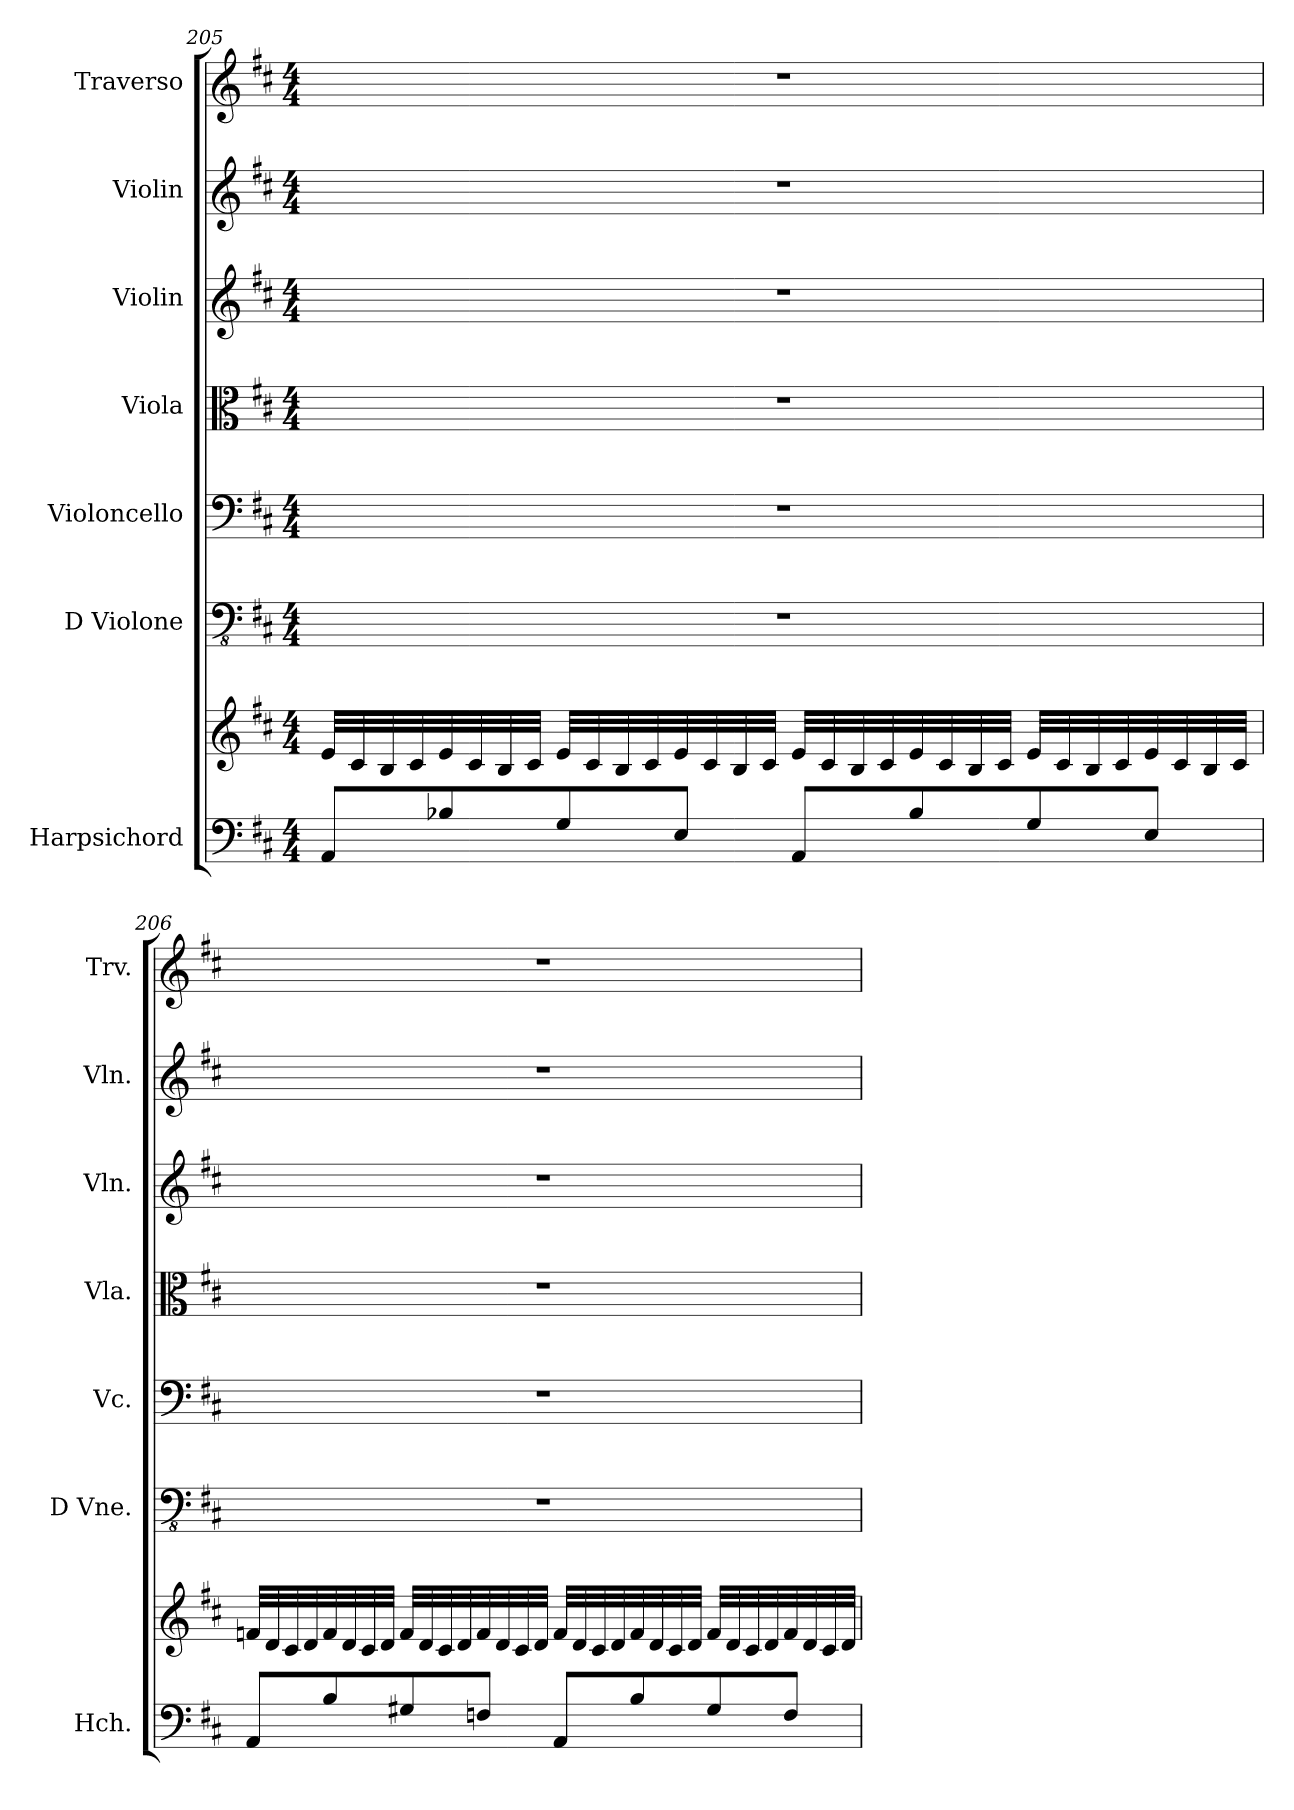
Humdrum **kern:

**kern	**kern	**kern	**kern	**kern	**kern	**kern	**kern
*part7	*part7	*part6	*part5	*part4	*part3	*part2	*part1
*staff8	*staff7	*staff6	*staff5	*staff4	*staff3	*staff2	*staff1
*I"Harpsichord	*	*I"D Violone	*I"Violoncello	*I"Viola	*I"Violin	*I"Violin	*I"Traverso
*I'Hch.	*	*I'D Vne.	*I'Vc.	*I'Vla.	*I'Vln.	*I'Vln.	*I'Trv.
!!LO:PB:g=z
*clefF4	*clefG2	*clefFv4	*clefF4	*clefC3	*clefG2	*clefG2	*clefG2
*	*	*ITrd7c12	*	*	*	*	*
*k[f#c#]	*k[f#c#]	*k[f#c#]	*k[f#c#]	*k[f#c#]	*k[f#c#]	*k[f#c#]	*k[f#c#]
*M4/4	*M4/4	*M4/4	*M4/4	*M4/4	*M4/4	*M4/4	*M4/4
=205	=205	=205	=205	=205	=205	=205	=205
8AA/L	32e/LLL	1r	1r	1r	1r	1r	1r
.	32c#/	.	.	.	.	.	.
.	32B/	.	.	.	.	.	.
.	32c#/	.	.	.	.	.	.
8B-X/	32e/	.	.	.	.	.	.
.	32c#/	.	.	.	.	.	.
.	32B/	.	.	.	.	.	.
.	32c#/JJJ	.	.	.	.	.	.
8G/	32e/LLL	.	.	.	.	.	.
.	32c#/	.	.	.	.	.	.
.	32B/	.	.	.	.	.	.
.	32c#/	.	.	.	.	.	.
8E/J	32e/	.	.	.	.	.	.
.	32c#/	.	.	.	.	.	.
.	32B/	.	.	.	.	.	.
.	32c#/JJJ	.	.	.	.	.	.
8AA/L	32e/LLL	.	.	.	.	.	.
.	32c#/	.	.	.	.	.	.
.	32B/	.	.	.	.	.	.
.	32c#/	.	.	.	.	.	.
8B-/	32e/	.	.	.	.	.	.
.	32c#/	.	.	.	.	.	.
.	32B/	.	.	.	.	.	.
.	32c#/JJJ	.	.	.	.	.	.
8G/	32e/LLL	.	.	.	.	.	.
.	32c#/	.	.	.	.	.	.
.	32B/	.	.	.	.	.	.
.	32c#/	.	.	.	.	.	.
8E/J	32e/	.	.	.	.	.	.
.	32c#/	.	.	.	.	.	.
.	32B/	.	.	.	.	.	.
.	32c#/JJJ	.	.	.	.	.	.
!!LO:PB:g=z
=206	=206	=206	=206	=206	=206	=206	=206
8AA/L	32fn/LLL	1r	1r	1r	1r	1r	1r
.	32d/	.	.	.	.	.	.
.	32c#/	.	.	.	.	.	.
.	32d/	.	.	.	.	.	.
8B/	32f/	.	.	.	.	.	.
.	32d/	.	.	.	.	.	.
.	32c#/	.	.	.	.	.	.
.	32d/JJJ	.	.	.	.	.	.
8G#X/	32f/LLL	.	.	.	.	.	.
.	32d/	.	.	.	.	.	.
.	32c#/	.	.	.	.	.	.
.	32d/	.	.	.	.	.	.
8Fn/J	32f/	.	.	.	.	.	.
.	32d/	.	.	.	.	.	.
.	32c#/	.	.	.	.	.	.
.	32d/JJJ	.	.	.	.	.	.
8AA/L	32f/LLL	.	.	.	.	.	.
.	32d/	.	.	.	.	.	.
.	32c#/	.	.	.	.	.	.
.	32d/	.	.	.	.	.	.
8B/	32f/	.	.	.	.	.	.
.	32d/	.	.	.	.	.	.
.	32c#/	.	.	.	.	.	.
.	32d/JJJ	.	.	.	.	.	.
8G#/	32f/LLL	.	.	.	.	.	.
.	32d/	.	.	.	.	.	.
.	32c#/	.	.	.	.	.	.
.	32d/	.	.	.	.	.	.
8F/J	32f/	.	.	.	.	.	.
.	32d/	.	.	.	.	.	.
.	32c#/	.	.	.	.	.	.
.	32d/JJJ	.	.	.	.	.	.
=	=	=	=	=	=	=	=
*-	*-	*-	*-	*-	*-	*-	*-
